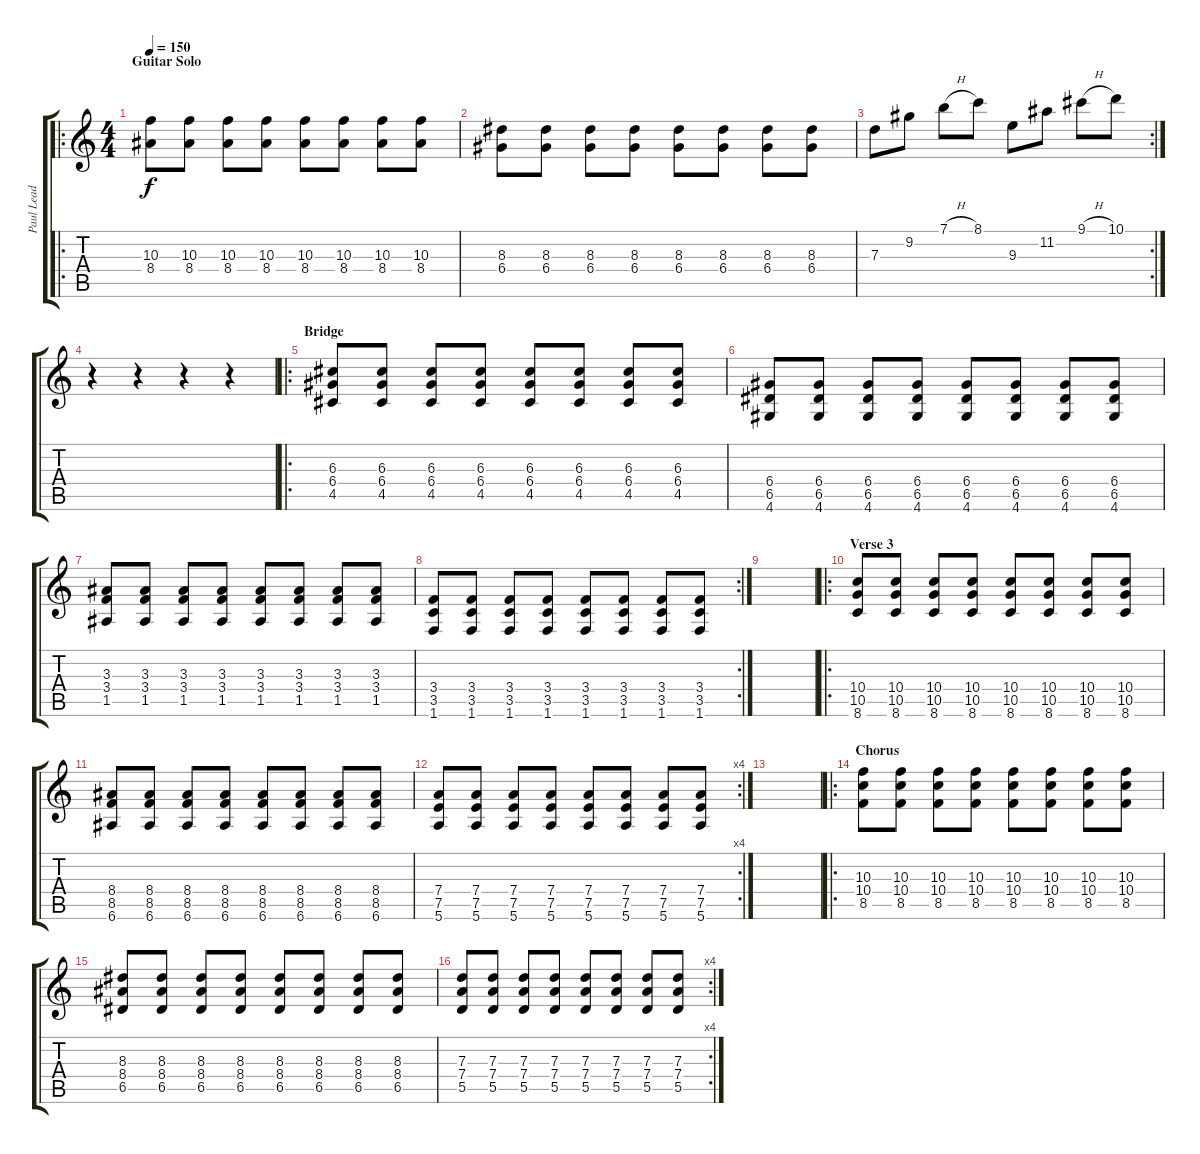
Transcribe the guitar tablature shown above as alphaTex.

\track ("Paul Lead Guitar" "Paul Lead ") {instrument distortionguitar}
\staff {score tabs}
\tuning (E4 B3 G3 D3 A2 E2) {hide}
\ro
\ts (4 4)
\section ("" "Guitar Solo")
\tempo 150
\clef g2
\ks c
(10.3 8.4).8{dy f} (10.3 8.4).8 (10.3 8.4).8 (10.3 8.4).8 (10.3 8.4).8 (10.3 8.4).8 (10.3 8.4).8 (10.3 8.4).8 |
(8.3 6.4).8 (8.3 6.4).8 (8.3 6.4).8 (8.3 6.4).8 (8.3 6.4).8 (8.3 6.4).8 (8.3 6.4).8 (8.3 6.4).8 |
\rc 2
7.3.8 9.2.8 7.1{h}.8 8.1.8 9.3.8 11.2.8 9.1{h}.8 10.1.8 |
r.4 r.4 r.4 r.4 |
\ro
\section ("" "Bridge")
(6.3 6.4 4.5).8 (6.3 6.4 4.5).8 (6.3 6.4 4.5).8 (6.3 6.4 4.5).8 (6.3 6.4 4.5).8 (6.3 6.4 4.5).8 (6.3 6.4 4.5).8 (6.3 6.4 4.5).8 |
(6.4 6.5 4.6).8 (6.4 6.5 4.6).8 (6.4 6.5 4.6).8 (6.4 6.5 4.6).8 (6.4 6.5 4.6).8 (6.4 6.5 4.6).8 (6.4 6.5 4.6).8 (6.4 6.5 4.6).8 |
(3.3 3.4 1.5).8 (3.3 3.4 1.5).8 (3.3 3.4 1.5).8 (3.3 3.4 1.5).8 (3.3 3.4 1.5).8 (3.3 3.4 1.5).8 (3.3 3.4 1.5).8 (3.3 3.4 1.5).8 |
\rc 2
(3.4 3.5 1.6).8 (3.4 3.5 1.6).8 (3.4 3.5 1.6).8 (3.4 3.5 1.6).8 (3.4 3.5 1.6).8 (3.4 3.5 1.6).8 (3.4 3.5 1.6).8 (3.4 3.5 1.6).8 |
|
\ro
\section ("" "Verse 3")
(10.4 10.5 8.6).8 (10.4 10.5 8.6).8 (10.4 10.5 8.6).8 (10.4 10.5 8.6).8 (10.4 10.5 8.6).8 (10.4 10.5 8.6).8 (10.4 10.5 8.6).8 (10.4 10.5 8.6).8 |
(8.4 8.5 6.6).8 (8.4 8.5 6.6).8 (8.4 8.5 6.6).8 (8.4 8.5 6.6).8 (8.4 8.5 6.6).8 (8.4 8.5 6.6).8 (8.4 8.5 6.6).8 (8.4 8.5 6.6).8 |
\rc 4
(7.4 7.5 5.6).8 (7.4 7.5 5.6).8 (7.4 7.5 5.6).8 (7.4 7.5 5.6).8 (7.4 7.5 5.6).8 (7.4 7.5 5.6).8 (7.4 7.5 5.6).8 (7.4 7.5 5.6).8 |
|
\ro
\section ("" "Chorus")
(10.3 10.4 8.5).8 (10.3 10.4 8.5).8 (10.3 10.4 8.5).8 (10.3 10.4 8.5).8 (10.3 10.4 8.5).8 (10.3 10.4 8.5).8 (10.3 10.4 8.5).8 (10.3 10.4 8.5).8 |
(8.3 8.4 6.5).8 (8.3 8.4 6.5).8 (8.3 8.4 6.5).8 (8.3 8.4 6.5).8 (8.3 8.4 6.5).8 (8.3 8.4 6.5).8 (8.3 8.4 6.5).8 (8.3 8.4 6.5).8 |
\rc 4
(7.3 7.4 5.5).8 (7.3 7.4 5.5).8 (7.3 7.4 5.5).8 (7.3 7.4 5.5).8 (7.3 7.4 5.5).8 (7.3 7.4 5.5).8 (7.3 7.4 5.5).8 (7.3 7.4 5.5).8
